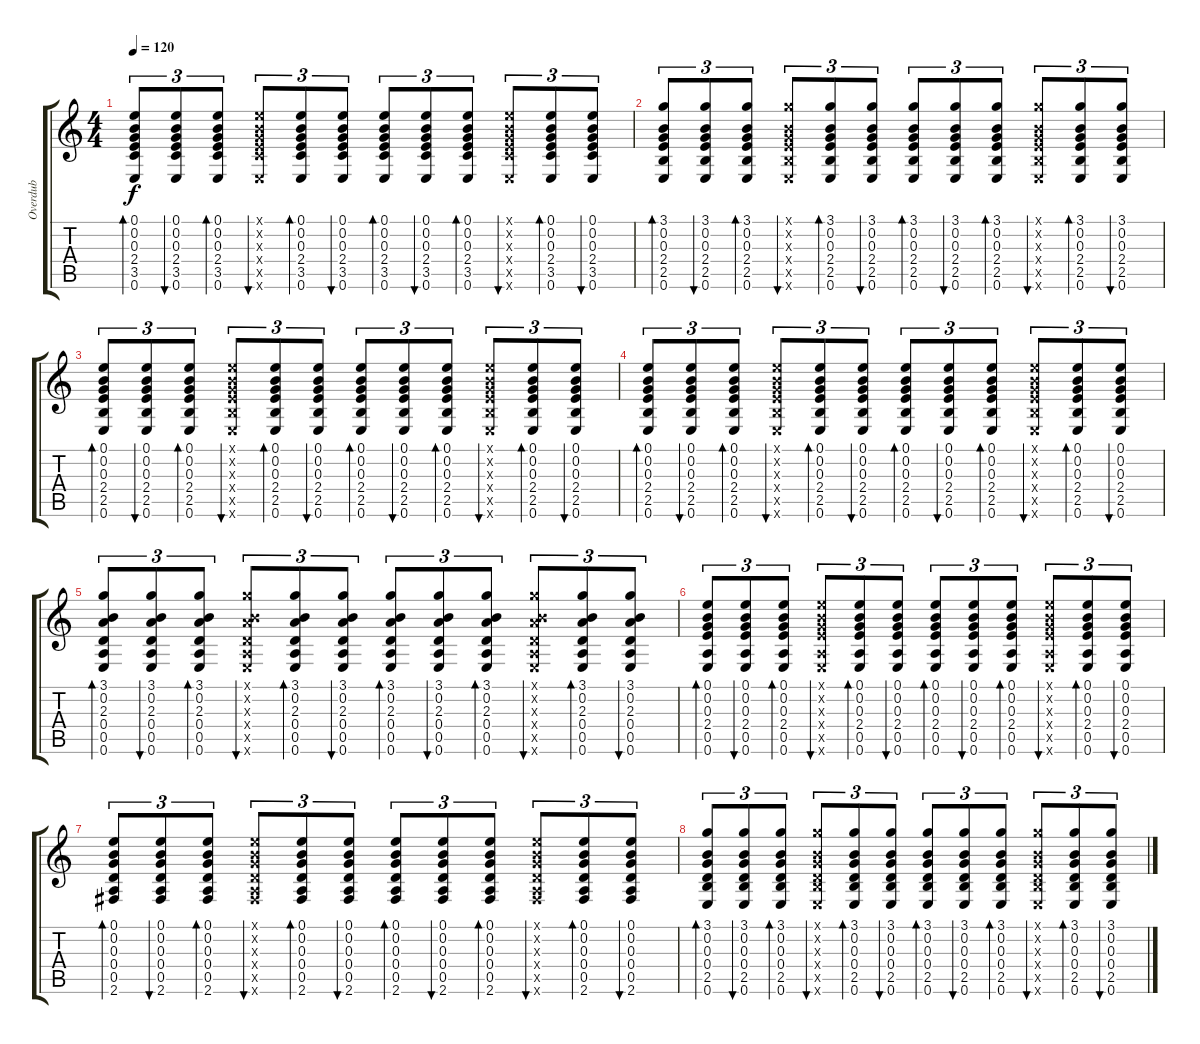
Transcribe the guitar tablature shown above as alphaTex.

\track ("Overdub" "Overdub") {instrument acousticguitarsteel}
\staff {score tabs}
\tuning (E4 B3 G3 D3 A2 E2) {hide}
\ts (4 4)
\tempo 120
\clef g2
\ks c
(0.1 0.2 0.3 2.4 3.5 0.6).8{tu (3 2) bd 60 dy f} (0.1 0.2 0.3 2.4 3.5 0.6).8{tu (3 2) bu 60} (0.1 0.2 0.3 2.4 3.5 0.6).8{tu (3 2) bd 60} (0.1{x} 0.2{x} 0.3{x} 2.4{x} 3.5{x} 0.6{x}).8{tu (3 2) bu 60} (0.1 0.2 0.3 2.4 3.5 0.6).8{tu (3 2) bd 60} (0.1 0.2 0.3 2.4 3.5 0.6).8{tu (3 2) bu 60} (0.1 0.2 0.3 2.4 3.5 0.6).8{tu (3 2) bd 60} (0.1 0.2 0.3 2.4 3.5 0.6).8{tu (3 2) bu 60} (0.1 0.2 0.3 2.4 3.5 0.6).8{tu (3 2) bd 60} (0.1{x} 0.2{x} 0.3{x} 2.4{x} 3.5{x} 0.6{x}).8{tu (3 2) bu 60} (0.1 0.2 0.3 2.4 3.5 0.6).8{tu (3 2) bd 60} (0.1 0.2 0.3 2.4 3.5 0.6).8{tu (3 2) bu 60} |
(3.1 0.2 0.3 2.4 2.5 0.6).8{tu (3 2) bd 60} (3.1 0.2 0.3 2.4 2.5 0.6).8{tu (3 2) bu 60} (3.1 0.2 0.3 2.4 2.5 0.6).8{tu (3 2) bd 60} (3.1{x} 0.2{x} 0.3{x} 2.4{x} 2.5{x} 0.6{x}).8{tu (3 2) bu 60} (3.1 0.2 0.3 2.4 2.5 0.6).8{tu (3 2) bd 60} (3.1 0.2 0.3 2.4 2.5 0.6).8{tu (3 2) bu 60} (3.1 0.2 0.3 2.4 2.5 0.6).8{tu (3 2) bd 60} (3.1 0.2 0.3 2.4 2.5 0.6).8{tu (3 2) bu 60} (3.1 0.2 0.3 2.4 2.5 0.6).8{tu (3 2) bd 60} (3.1{x} 0.2{x} 0.3{x} 2.4{x} 2.5{x} 0.6{x}).8{tu (3 2) bu 60} (3.1 0.2 0.3 2.4 2.5 0.6).8{tu (3 2) bd 60} (3.1 0.2 0.3 2.4 2.5 0.6).8{tu (3 2) bu 60} |
(0.1 0.2 0.3 2.4 2.5 0.6).8{tu (3 2) bd 60} (0.1 0.2 0.3 2.4 2.5 0.6).8{tu (3 2) bu 60} (0.1 0.2 0.3 2.4 2.5 0.6).8{tu (3 2) bd 60} (0.1{x} 0.2{x} 0.3{x} 2.4{x} 2.5{x} 0.6{x}).8{tu (3 2) bu 60} (0.1 0.2 0.3 2.4 2.5 0.6).8{tu (3 2) bd 60} (0.1 0.2 0.3 2.4 2.5 0.6).8{tu (3 2) bu 60} (0.1 0.2 0.3 2.4 2.5 0.6).8{tu (3 2) bd 60} (0.1 0.2 0.3 2.4 2.5 0.6).8{tu (3 2) bu 60} (0.1 0.2 0.3 2.4 2.5 0.6).8{tu (3 2) bd 60} (0.1{x} 0.2{x} 0.3{x} 2.4{x} 2.5{x} 0.6{x}).8{tu (3 2) bu 60} (0.1 0.2 0.3 2.4 2.5 0.6).8{tu (3 2) bd 60} (0.1 0.2 0.3 2.4 2.5 0.6).8{tu (3 2) bu 60} |
(0.1 0.2 0.3 2.4 2.5 0.6).8{tu (3 2) bd 60} (0.1 0.2 0.3 2.4 2.5 0.6).8{tu (3 2) bu 60} (0.1 0.2 0.3 2.4 2.5 0.6).8{tu (3 2) bd 60} (0.1{x} 0.2{x} 0.3{x} 2.4{x} 2.5{x} 0.6{x}).8{tu (3 2) bu 60} (0.1 0.2 0.3 2.4 2.5 0.6).8{tu (3 2) bd 60} (0.1 0.2 0.3 2.4 2.5 0.6).8{tu (3 2) bu 60} (0.1 0.2 0.3 2.4 2.5 0.6).8{tu (3 2) bd 60} (0.1 0.2 0.3 2.4 2.5 0.6).8{tu (3 2) bu 60} (0.1 0.2 0.3 2.4 2.5 0.6).8{tu (3 2) bd 60} (0.1{x} 0.2{x} 0.3{x} 2.4{x} 2.5{x} 0.6{x}).8{tu (3 2) bu 60} (0.1 0.2 0.3 2.4 2.5 0.6).8{tu (3 2) bd 60} (0.1 0.2 0.3 2.4 2.5 0.6).8{tu (3 2) bu 60} |
(3.1 0.2 2.3 0.4 0.5 0.6).8{tu (3 2) bd 60} (3.1 0.2 2.3 0.4 0.5 0.6).8{tu (3 2) bu 60} (3.1 0.2 2.3 0.4 0.5 0.6).8{tu (3 2) bd 60} (3.1{x} 0.2{x} 2.3{x} 0.4{x} 0.5{x} 0.6{x}).8{tu (3 2) bu 60} (3.1 0.2 2.3 0.4 0.5 0.6).8{tu (3 2) bd 60} (3.1 0.2 2.3 0.4 0.5 0.6).8{tu (3 2) bu 60} (3.1 0.2 2.3 0.4 0.5 0.6).8{tu (3 2) bd 60} (3.1 0.2 2.3 0.4 0.5 0.6).8{tu (3 2) bu 60} (3.1 0.2 2.3 0.4 0.5 0.6).8{tu (3 2) bd 60} (3.1{x} 0.2{x} 2.3{x} 0.4{x} 0.5{x} 0.6{x}).8{tu (3 2) bu 60} (3.1 0.2 2.3 0.4 0.5 0.6).8{tu (3 2) bd 60} (3.1 0.2 2.3 0.4 0.5 0.6).8{tu (3 2) bu 60} |
(0.1 0.2 0.3 2.4 0.5 0.6).8{tu (3 2) bd 60} (0.1 0.2 0.3 2.4 0.5 0.6).8{tu (3 2) bu 60} (0.1 0.2 0.3 2.4 0.5 0.6).8{tu (3 2) bd 60} (0.1{x} 0.2{x} 0.3{x} 2.4{x} 0.5{x} 0.6{x}).8{tu (3 2) bu 60} (0.1 0.2 0.3 2.4 0.5 0.6).8{tu (3 2) bd 60} (0.1 0.2 0.3 2.4 0.5 0.6).8{tu (3 2) bu 60} (0.1 0.2 0.3 2.4 0.5 0.6).8{tu (3 2) bd 60} (0.1 0.2 0.3 2.4 0.5 0.6).8{tu (3 2) bu 60} (0.1 0.2 0.3 2.4 0.5 0.6).8{tu (3 2) bd 60} (0.1{x} 0.2{x} 0.3{x} 2.4{x} 0.5{x} 0.6{x}).8{tu (3 2) bu 60} (0.1 0.2 0.3 2.4 0.5 0.6).8{tu (3 2) bd 60} (0.1 0.2 0.3 2.4 0.5 0.6).8{tu (3 2) bu 60} |
(0.1 0.2 0.3 0.4 0.5 2.6).8{tu (3 2) bd 60} (0.1 0.2 0.3 0.4 0.5 2.6).8{tu (3 2) bu 60} (0.1 0.2 0.3 0.4 0.5 2.6).8{tu (3 2) bd 60} (0.1{x} 0.2{x} 0.3{x} 0.4{x} 0.5{x} 2.6{x}).8{tu (3 2) bu 60} (0.1 0.2 0.3 0.4 0.5 2.6).8{tu (3 2) bd 60} (0.1 0.2 0.3 0.4 0.5 2.6).8{tu (3 2) bu 60} (0.1 0.2 0.3 0.4 0.5 2.6).8{tu (3 2) bd 60} (0.1 0.2 0.3 0.4 0.5 2.6).8{tu (3 2) bu 60} (0.1 0.2 0.3 0.4 0.5 2.6).8{tu (3 2) bd 60} (0.1{x} 0.2{x} 0.3{x} 0.4{x} 0.5{x} 2.6{x}).8{tu (3 2) bu 60} (0.1 0.2 0.3 0.4 0.5 2.6).8{tu (3 2) bd 60} (0.1 0.2 0.3 0.4 0.5 2.6).8{tu (3 2) bu 60} |
(3.1 0.2 0.3 0.4 2.5 0.6).8{tu (3 2) bd 60} (3.1 0.2 0.3 0.4 2.5 0.6).8{tu (3 2) bu 60} (3.1 0.2 0.3 0.4 2.5 0.6).8{tu (3 2) bd 60} (3.1{x} 0.2{x} 0.3{x} 0.4{x} 2.5{x} 0.6{x}).8{tu (3 2) bu 60} (3.1 0.2 0.3 0.4 2.5 0.6).8{tu (3 2) bd 60} (3.1 0.2 0.3 0.4 2.5 0.6).8{tu (3 2) bu 60} (3.1 0.2 0.3 0.4 2.5 0.6).8{tu (3 2) bd 60} (3.1 0.2 0.3 0.4 2.5 0.6).8{tu (3 2) bu 60} (3.1 0.2 0.3 0.4 2.5 0.6).8{tu (3 2) bd 60} (3.1{x} 0.2{x} 0.3{x} 0.4{x} 2.5{x} 0.6{x}).8{tu (3 2) bu 60} (3.1 0.2 0.3 0.4 2.5 0.6).8{tu (3 2) bd 60} (3.1 0.2 0.3 0.4 2.5 0.6).8{tu (3 2) bu 60}
